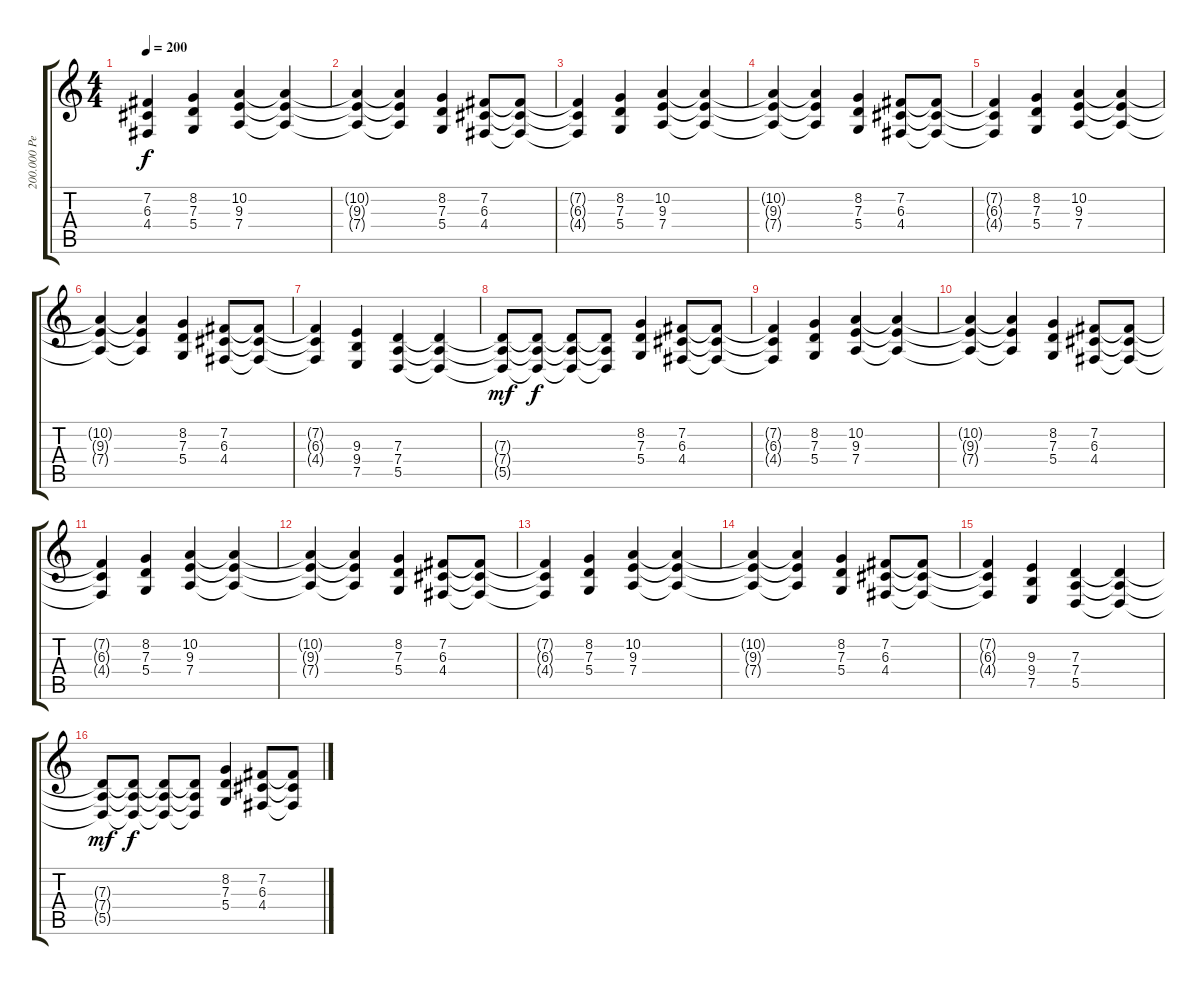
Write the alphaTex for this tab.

\track ("200.000 Personas (Gritos y Coros)" "200.000 Pe") {instrument applause}
\staff {score tabs}
\tuning (E4 B3 G3 D3 A2 E2) {hide}
\ts (4 4)
\tempo 200
\clef g2
\ks c
(7.2{t} 6.3{t} 4.4{t}).4{dy f volume 10} (8.2 7.3 5.4).4{volume 16} (10.2 9.3 7.4).4{volume 16} (10.2{t} 9.3{t} 7.4{t}).4{volume 12} |
(10.2{t} 9.3{t} 7.4{t}).4{volume 11} (10.2{t} 9.3{t} 7.4{t}).4{volume 9} (8.2 7.3 5.4).4{volume 16} (7.2 6.3 4.4).8{volume 16} (7.2{t} 6.3{t} 4.4{t}).8{volume 12} |
(7.2{t} 6.3{t} 4.4{t}).4{volume 10} (8.2 7.3 5.4).4{volume 16} (10.2 9.3 7.4).4{volume 16} (10.2{t} 9.3{t} 7.4{t}).4{volume 12} |
(10.2{t} 9.3{t} 7.4{t}).4{volume 10} (10.2{t} 9.3{t} 7.4{t}).4{volume 10} (8.2 7.3 5.4).4{volume 16} (7.2 6.3 4.4).8{volume 16} (7.2{t} 6.3{t} 4.4{t}).8{volume 12} |
(7.2{t} 6.3{t} 4.4{t}).4{volume 10} (8.2 7.3 5.4).4{volume 16} (10.2 9.3 7.4).4{volume 16} (10.2{t} 9.3{t} 7.4{t}).4{volume 12} |
(10.2{t} 9.3{t} 7.4{t}).4{volume 10} (10.2{t} 9.3{t} 7.4{t}).4{volume 9} (8.2 7.3 5.4).4{volume 16} (7.2 6.3 4.4).8{volume 16} (7.2{t} 6.3{t} 4.4{t}).8{volume 12} |
(7.2{t} 6.3{t} 4.4{t}).4{volume 10} (9.3 9.4 7.5).4{volume 16} (7.3 7.4 5.5).4{volume 16} (7.3{t} 7.4{t} 5.5{t}).4{volume 12} |
(7.3{t} 7.4{t} 5.5{t}).8{dy mf} (7.3{t} 7.4{t} 5.5{t}).8{dy f} (7.3{t} 7.4{t} 5.5{t}).8 (7.3{t} 7.4{t} 5.5{t}).8 (8.2 7.3 5.4).4{volume 16} (7.2 6.3 4.4).8{volume 16} (7.2{t} 6.3{t} 4.4{t}).8{volume 12} |
(7.2{t} 6.3{t} 4.4{t}).4{volume 10} (8.2 7.3 5.4).4{volume 16} (10.2 9.3 7.4).4{volume 16} (10.2{t} 9.3{t} 7.4{t}).4{volume 12} |
(10.2{t} 9.3{t} 7.4{t}).4{volume 11} (10.2{t} 9.3{t} 7.4{t}).4{volume 9} (8.2 7.3 5.4).4{volume 16} (7.2 6.3 4.4).8{volume 16} (7.2{t} 6.3{t} 4.4{t}).8{volume 12} |
(7.2{t} 6.3{t} 4.4{t}).4{volume 10} (8.2 7.3 5.4).4{volume 16} (10.2 9.3 7.4).4{volume 16} (10.2{t} 9.3{t} 7.4{t}).4{volume 12} |
(10.2{t} 9.3{t} 7.4{t}).4{volume 10} (10.2{t} 9.3{t} 7.4{t}).4{volume 10} (8.2 7.3 5.4).4{volume 16} (7.2 6.3 4.4).8{volume 16} (7.2{t} 6.3{t} 4.4{t}).8{volume 12} |
(7.2{t} 6.3{t} 4.4{t}).4{volume 10} (8.2 7.3 5.4).4{volume 16} (10.2 9.3 7.4).4{volume 16} (10.2{t} 9.3{t} 7.4{t}).4{volume 12} |
(10.2{t} 9.3{t} 7.4{t}).4{volume 10} (10.2{t} 9.3{t} 7.4{t}).4{volume 9} (8.2 7.3 5.4).4{volume 16} (7.2 6.3 4.4).8{volume 16} (7.2{t} 6.3{t} 4.4{t}).8{volume 12} |
(7.2{t} 6.3{t} 4.4{t}).4{volume 10} (9.3 9.4 7.5).4{volume 16} (7.3 7.4 5.5).4{volume 16} (7.3{t} 7.4{t} 5.5{t}).4{volume 12} |
(7.3{t} 7.4{t} 5.5{t}).8{dy mf volume 8} (7.3{t} 7.4{t} 5.5{t}).8{dy f volume 7} (7.3{t} 7.4{t} 5.5{t}).8 (7.3{t} 7.4{t} 5.5{t}).8 (8.2 7.3 5.4).4{volume 16} (7.2 6.3 4.4).8{volume 16} (7.2{t} 6.3{t} 4.4{t}).8{volume 12}
